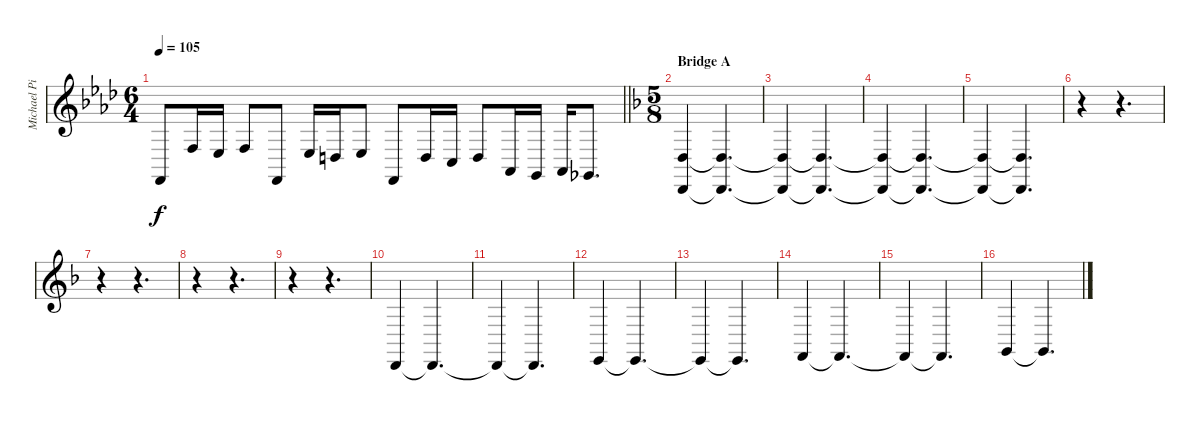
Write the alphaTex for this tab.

\track ("Michael Pinella Keys" "Michael Pi") {instrument acousticgrandpiano}
\staff {score}
\tuning (D4 A3 F3 C3 G2 D2 B1) {hide}
\ts (6 4)
\tempo 105
\clef g2
\barLineRight lightlight
\ks fminor
3.6.8{dy f} 5.4.16 3.4.16 5.4.8 3.6.8 3.4.16 2.4.16 3.4.8 3.6.8 7.5.16 5.5.16 7.5.8 6.6.16 5.6.16 6.6.16 4.6.8{d} |
\ts (5 8)
\section ("" "Bridge A")
\ks dminor
(2.4 0.6).4 (2.4{t} 0.6{t}).4{d} |
(2.4{t} 0.6{t}).4 (2.4{t} 0.6{t}).4{d} |
(2.4{t} 0.6{t}).4{volume 0} (2.4{t} 0.6{t}).4{d} |
(2.4{t} 0.6{t}).4 (2.4{t} 0.6{t}).4{d} |
r.4 r.4{d} |
r.4 r.4{d} |
r.4 r.4{d} |
r.4 r.4{d} |
0.6.4{volume 11} 0.6{t}.4{d} |
0.6{t}.4 0.6{t}.4{d} |
2.6.4 2.6{t}.4{d} |
2.6{t}.4 2.6{t}.4{d} |
3.6.4 3.6{t}.4{d} |
3.6{t}.4 3.6{t}.4{d} |
5.6.4 5.6{t}.4{d}
